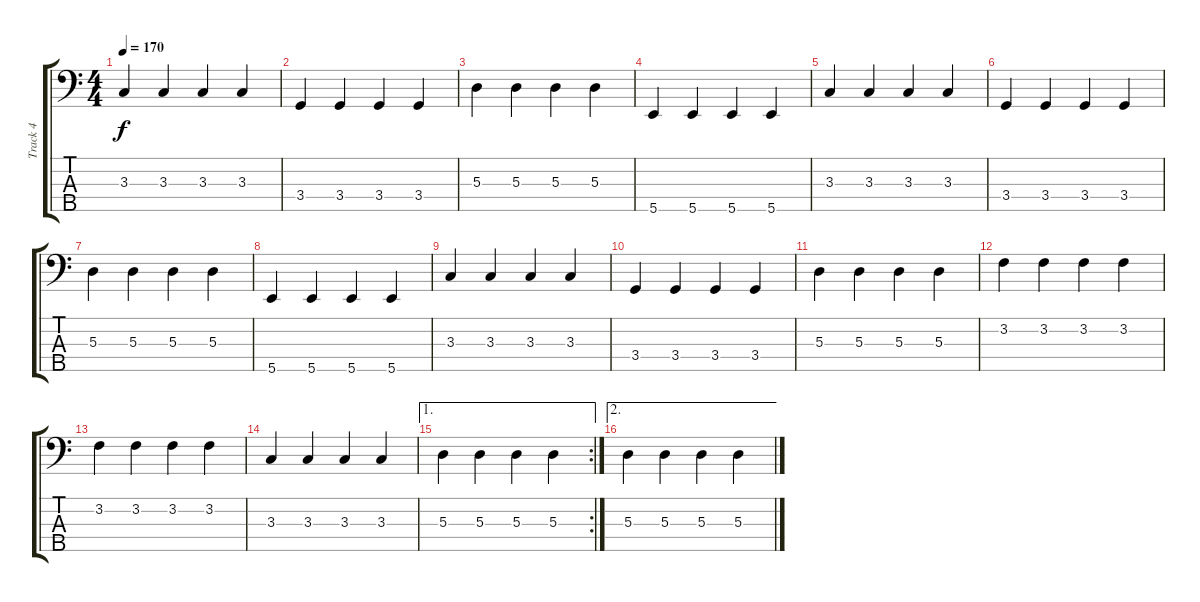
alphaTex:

\track ("Track 4" "Track 4") {instrument electricbasspick}
\staff {score tabs}
\tuning (G2 D2 A1 E1 B0) {hide}
\ts (4 4)
\tempo 170
\clef f4
\ks c
3.3.4{dy f} 3.3.4 3.3.4 3.3.4 |
3.4.4 3.4.4 3.4.4 3.4.4 |
5.3.4 5.3.4 5.3.4 5.3.4 |
5.5.4 5.5.4 5.5.4 5.5.4 |
3.3.4 3.3.4 3.3.4 3.3.4 |
3.4.4 3.4.4 3.4.4 3.4.4 |
5.3.4 5.3.4 5.3.4 5.3.4 |
5.5.4 5.5.4 5.5.4 5.5.4 |
3.3.4 3.3.4 3.3.4 3.3.4 |
3.4.4 3.4.4 3.4.4 3.4.4 |
5.3.4 5.3.4 5.3.4 5.3.4 |
3.2.4 3.2.4 3.2.4 3.2.4 |
3.2.4 3.2.4 3.2.4 3.2.4 |
3.3.4 3.3.4 3.3.4 3.3.4 |
\ae 1
\rc 2
5.3.4 5.3.4 5.3.4 5.3.4 |
\ae 2
5.3.4 5.3.4 5.3.4 5.3.4
